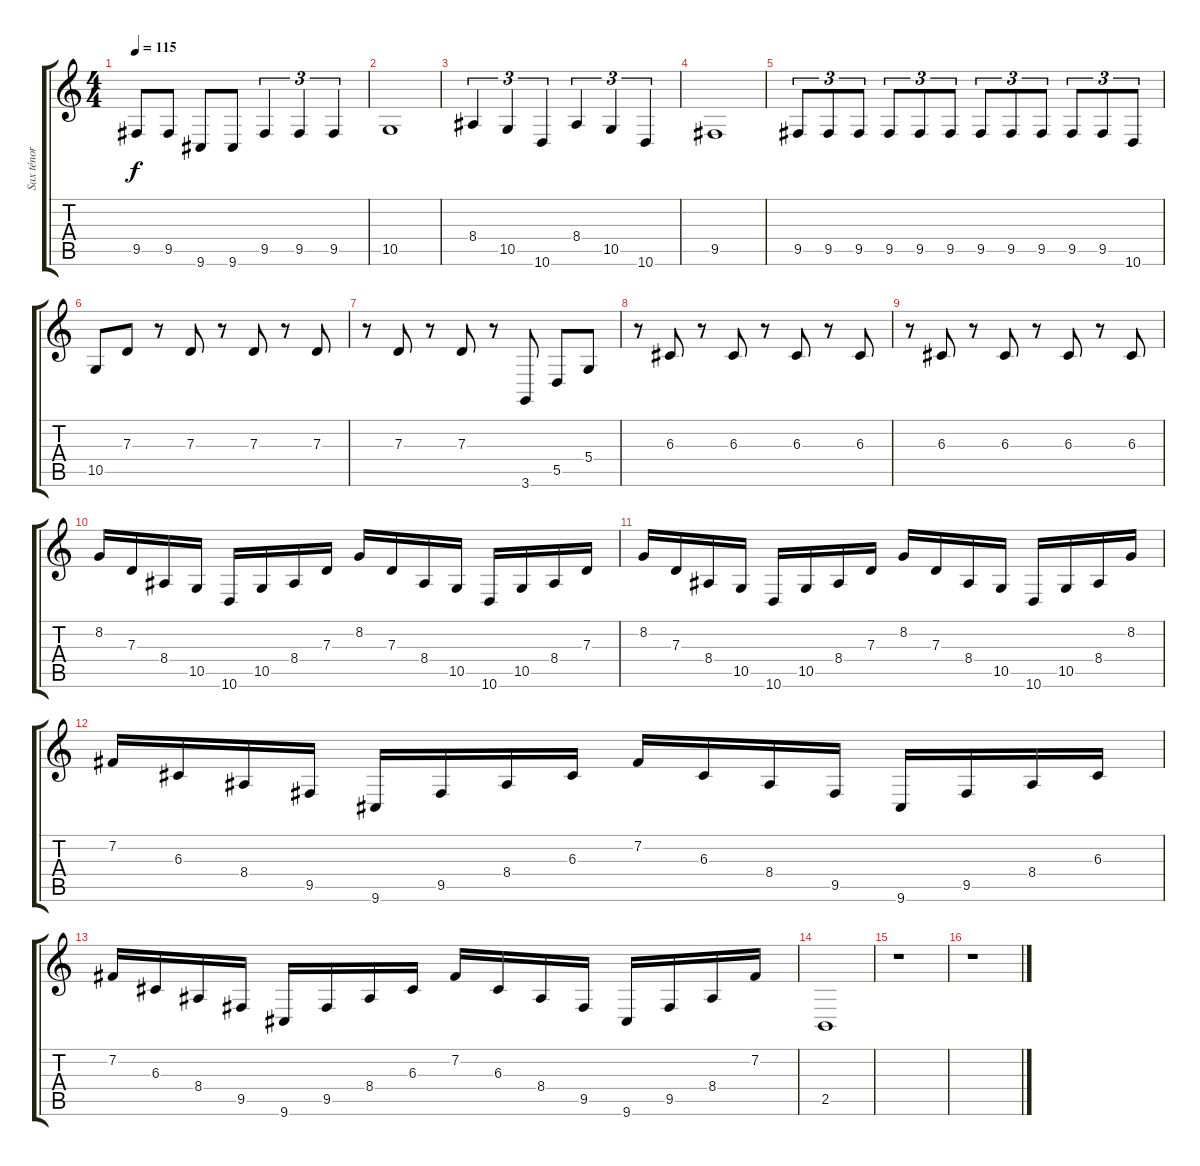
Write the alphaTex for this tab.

\track ("Sax ténor" "Sax ténor") {instrument tenorsax}
\staff {score tabs}
\tuning (E4 B3 G3 D3 A2 E2) {hide}
\ts (4 4)
\tempo 115
\clef g2
\ks c
9.5.8{dy f} 9.5.8 9.6.8 9.6.8 9.5.4{tu (3 2)} 9.5.4{tu (3 2)} 9.5.4{tu (3 2)} |
10.5.1 |
8.4.4{tu (3 2)} 10.5.4{tu (3 2)} 10.6.4{tu (3 2)} 8.4.4{tu (3 2)} 10.5.4{tu (3 2)} 10.6.4{tu (3 2)} |
9.5.1 |
9.5.8{tu (3 2)} 9.5.8{tu (3 2)} 9.5.8{tu (3 2)} 9.5.8{tu (3 2)} 9.5.8{tu (3 2)} 9.5.8{tu (3 2)} 9.5.8{tu (3 2)} 9.5.8{tu (3 2)} 9.5.8{tu (3 2)} 9.5.8{tu (3 2)} 9.5.8{tu (3 2)} 10.6.8{tu (3 2)} |
\section ("" "")
10.5.8 7.3.8 r.8 7.3.8 r.8 7.3.8 r.8 7.3.8 |
r.8 7.3.8 r.8 7.3.8 r.8 3.6.8 5.5.8 5.4.8 |
r.8 6.3.8 r.8 6.3.8 r.8 6.3.8 r.8 6.3.8 |
r.8 6.3.8 r.8 6.3.8 r.8 6.3.8 r.8 6.3.8 |
8.2.16 7.3.16 8.4.16 10.5.16 10.6.16 10.5.16 8.4.16 7.3.16 8.2.16 7.3.16 8.4.16 10.5.16 10.6.16 10.5.16 8.4.16 7.3.16 |
8.2.16 7.3.16 8.4.16 10.5.16 10.6.16 10.5.16 8.4.16 7.3.16 8.2.16 7.3.16 8.4.16 10.5.16 10.6.16 10.5.16 8.4.16 8.2.16 |
7.2.16 6.3.16 8.4.16 9.5.16 9.6.16 9.5.16 8.4.16 6.3.16 7.2.16 6.3.16 8.4.16 9.5.16 9.6.16 9.5.16 8.4.16 6.3.16 |
7.2.16 6.3.16 8.4.16 9.5.16 9.6.16 9.5.16 8.4.16 6.3.16 7.2.16 6.3.16 8.4.16 9.5.16 9.6.16 9.5.16 8.4.16 7.2.16 |
2.5.1 |
r.1 |
r.1
